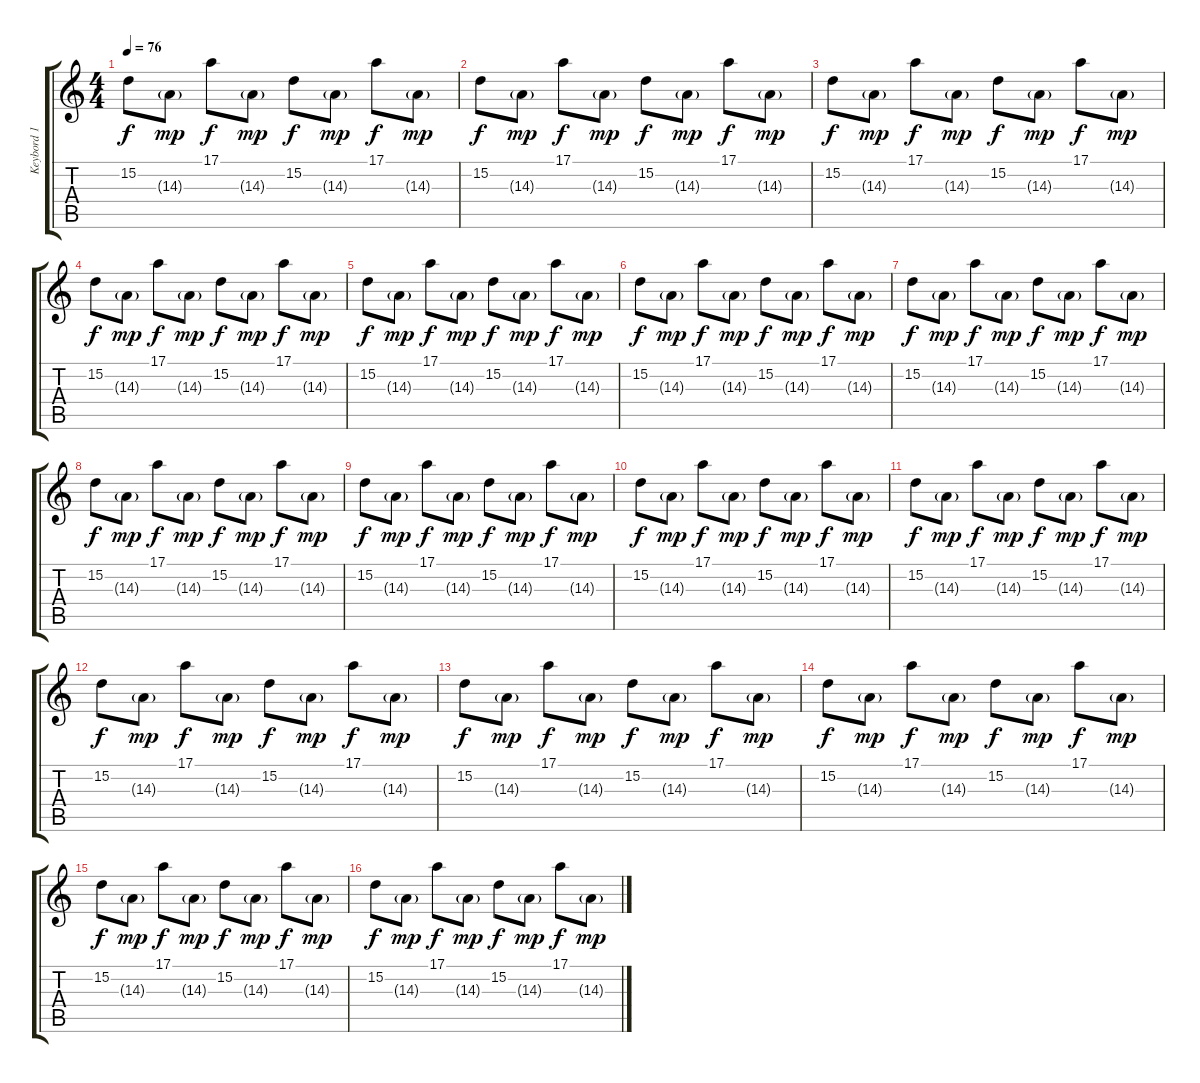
\track ("Keybord 1" "Keybord 1") {instrument celesta}
\staff {score tabs}
\tuning (E4 B3 G3 D3 A2 E2) {hide}
\ts (4 4)
\tempo 76
\clef g2
\ks c
15.2.8{dy f} 14.3{g}.8{dy mp} 17.1.8{dy f} 14.3{g}.8{dy mp} 15.2.8{dy f} 14.3{g}.8{dy mp} 17.1.8{dy f} 14.3{g}.8{dy mp} |
15.2.8{dy f} 14.3{g}.8{dy mp} 17.1.8{dy f} 14.3{g}.8{dy mp} 15.2.8{dy f} 14.3{g}.8{dy mp} 17.1.8{dy f} 14.3{g}.8{dy mp} |
15.2.8{dy f} 14.3{g}.8{dy mp} 17.1.8{dy f} 14.3{g}.8{dy mp} 15.2.8{dy f} 14.3{g}.8{dy mp} 17.1.8{dy f} 14.3{g}.8{dy mp} |
15.2.8{dy f} 14.3{g}.8{dy mp} 17.1.8{dy f} 14.3{g}.8{dy mp} 15.2.8{dy f} 14.3{g}.8{dy mp} 17.1.8{dy f} 14.3{g}.8{dy mp} |
15.2.8{dy f} 14.3{g}.8{dy mp} 17.1.8{dy f} 14.3{g}.8{dy mp} 15.2.8{dy f} 14.3{g}.8{dy mp} 17.1.8{dy f} 14.3{g}.8{dy mp} |
15.2.8{dy f} 14.3{g}.8{dy mp} 17.1.8{dy f} 14.3{g}.8{dy mp} 15.2.8{dy f} 14.3{g}.8{dy mp} 17.1.8{dy f} 14.3{g}.8{dy mp} |
15.2.8{dy f} 14.3{g}.8{dy mp} 17.1.8{dy f} 14.3{g}.8{dy mp} 15.2.8{dy f} 14.3{g}.8{dy mp} 17.1.8{dy f} 14.3{g}.8{dy mp} |
15.2.8{dy f} 14.3{g}.8{dy mp} 17.1.8{dy f} 14.3{g}.8{dy mp} 15.2.8{dy f} 14.3{g}.8{dy mp} 17.1.8{dy f} 14.3{g}.8{dy mp} |
15.2.8{dy f} 14.3{g}.8{dy mp} 17.1.8{dy f} 14.3{g}.8{dy mp} 15.2.8{dy f} 14.3{g}.8{dy mp} 17.1.8{dy f} 14.3{g}.8{dy mp} |
15.2.8{dy f} 14.3{g}.8{dy mp} 17.1.8{dy f} 14.3{g}.8{dy mp} 15.2.8{dy f} 14.3{g}.8{dy mp} 17.1.8{dy f} 14.3{g}.8{dy mp} |
15.2.8{dy f} 14.3{g}.8{dy mp} 17.1.8{dy f} 14.3{g}.8{dy mp} 15.2.8{dy f} 14.3{g}.8{dy mp} 17.1.8{dy f} 14.3{g}.8{dy mp} |
15.2.8{dy f} 14.3{g}.8{dy mp} 17.1.8{dy f} 14.3{g}.8{dy mp} 15.2.8{dy f} 14.3{g}.8{dy mp} 17.1.8{dy f} 14.3{g}.8{dy mp} |
15.2.8{dy f} 14.3{g}.8{dy mp} 17.1.8{dy f} 14.3{g}.8{dy mp} 15.2.8{dy f} 14.3{g}.8{dy mp} 17.1.8{dy f} 14.3{g}.8{dy mp} |
15.2.8{dy f} 14.3{g}.8{dy mp} 17.1.8{dy f} 14.3{g}.8{dy mp} 15.2.8{dy f} 14.3{g}.8{dy mp} 17.1.8{dy f} 14.3{g}.8{dy mp} |
15.2.8{dy f} 14.3{g}.8{dy mp} 17.1.8{dy f} 14.3{g}.8{dy mp} 15.2.8{dy f} 14.3{g}.8{dy mp} 17.1.8{dy f} 14.3{g}.8{dy mp} |
15.2.8{dy f} 14.3{g}.8{dy mp} 17.1.8{dy f} 14.3{g}.8{dy mp} 15.2.8{dy f} 14.3{g}.8{dy mp} 17.1.8{dy f} 14.3{g}.8{dy mp}
